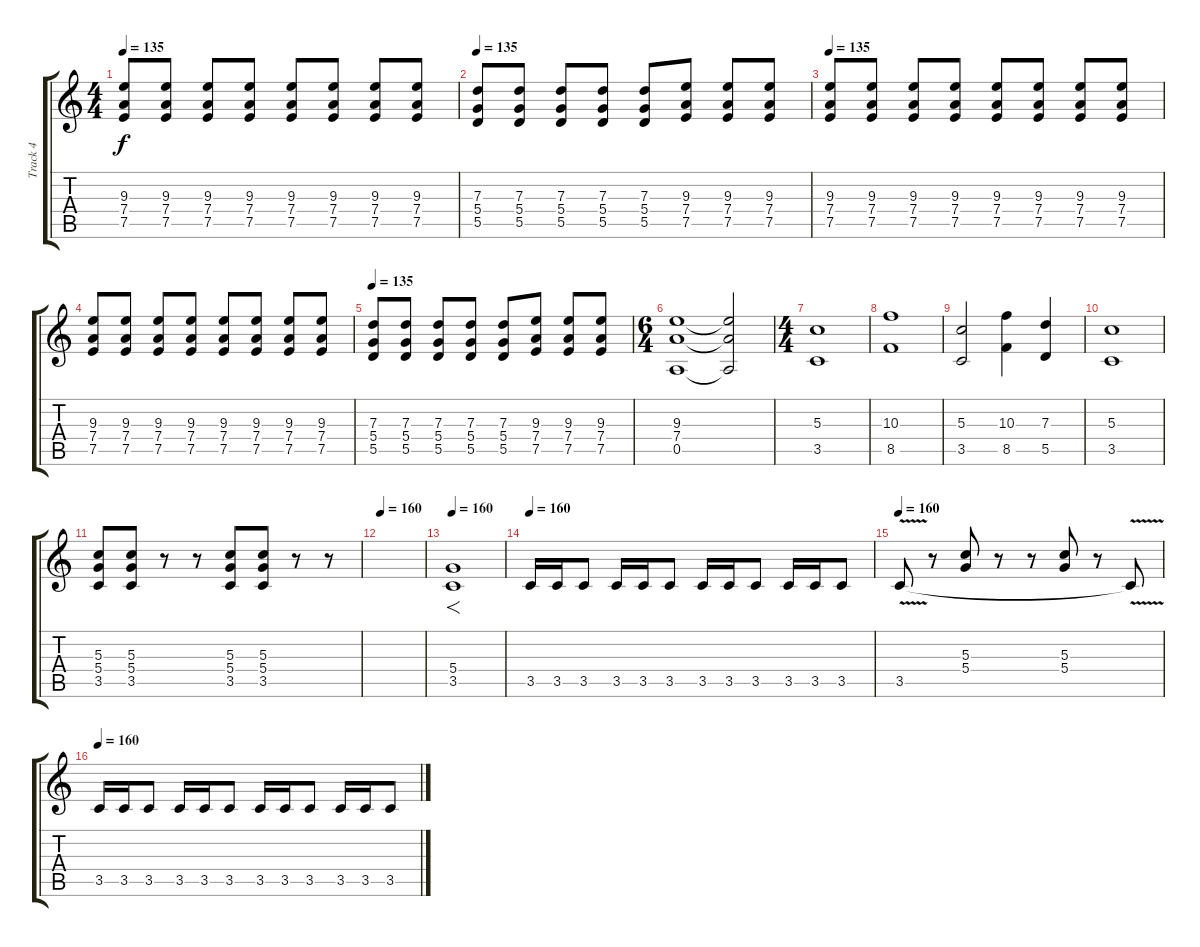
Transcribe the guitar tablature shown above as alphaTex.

\track ("Track 4" "Track 4") {instrument distortionguitar}
\staff {score tabs}
\tuning (E4 B3 G3 D3 A2 E2) {hide}
\ts (4 4)
\tempo 135
\clef g2
\ks c
(9.3 7.4 7.5).8{dy f} (9.3 7.4 7.5).8 (9.3 7.4 7.5).8 (9.3 7.4 7.5).8 (9.3 7.4 7.5).8 (9.3 7.4 7.5).8 (9.3 7.4 7.5).8 (9.3 7.4 7.5).8 |
\tempo 135
(7.3 5.4 5.5).8 (7.3 5.4 5.5).8 (7.3 5.4 5.5).8 (7.3 5.4 5.5).8 (7.3 5.4 5.5).8 (9.3 7.4 7.5).8 (9.3 7.4 7.5).8 (9.3 7.4 7.5).8 |
\tempo 135
(9.3 7.4 7.5).8 (9.3 7.4 7.5).8 (9.3 7.4 7.5).8 (9.3 7.4 7.5).8 (9.3 7.4 7.5).8 (9.3 7.4 7.5).8 (9.3 7.4 7.5).8 (9.3 7.4 7.5).8 |
(9.3 7.4 7.5).8 (9.3 7.4 7.5).8 (9.3 7.4 7.5).8 (9.3 7.4 7.5).8 (9.3 7.4 7.5).8 (9.3 7.4 7.5).8 (9.3 7.4 7.5).8 (9.3 7.4 7.5).8 |
\tempo 135
(7.3 5.4 5.5).8 (7.3 5.4 5.5).8 (7.3 5.4 5.5).8 (7.3 5.4 5.5).8 (7.3 5.4 5.5).8 (9.3 7.4 7.5).8 (9.3 7.4 7.5).8 (9.3 7.4 7.5).8 |
\ts (6 4)
(9.3 7.4 0.5).1 (9.3{t} 7.4{t} 0.5{t}).2 |
\ts (4 4)
(5.3 3.5).1 |
(10.3 8.5).1 |
(5.3 3.5).2 (10.3 8.5).4 (7.3 5.5).4 |
(5.3 3.5).1 |
(5.3 5.4 3.5).8 (5.3 5.4 3.5).8 r.8 r.8 (5.3 5.4 3.5).8 (5.3 5.4 3.5).8 r.8 r.8 |
\tempo 160
|
\tempo 160
(5.4 3.5).1{f} |
\tempo 160
3.5.16 3.5.16 3.5.8 3.5.16 3.5.16 3.5.8 3.5.16 3.5.16 3.5.8 3.5.16 3.5.16 3.5.8 |
\tempo 160
3.5{v}.8 r.8 (5.3 5.4).8 r.8 r.8 (5.3 5.4).8 r.8 3.5{t}.8 |
\tempo 160
3.5.16 3.5.16 3.5.8 3.5.16 3.5.16 3.5.8 3.5.16 3.5.16 3.5.8 3.5.16 3.5.16 3.5.8
